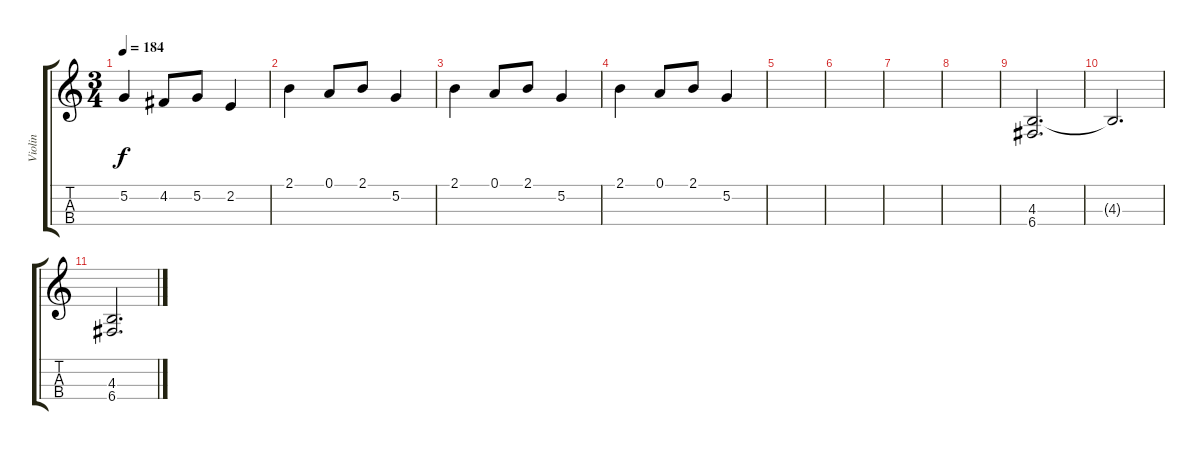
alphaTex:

\track ("Violin" "Violin") {instrument violin}
\staff {score tabs}
\tuning (A4 D4 G3 C3) {hide}
\ts (3 4)
\tempo 184
\clef g2
\ks c
5.2.4{dy f} 4.2.8 5.2.8 2.2.4 |
2.1.4 0.1.8 2.1.8 5.2.4 |
2.1.4 0.1.8 2.1.8 5.2.4 |
2.1.4 0.1.8 2.1.8 5.2.4 |
|
|
|
|
(4.3 6.4).2{d} |
4.3{t}.2{d} |
(4.3 6.4).2{d}
